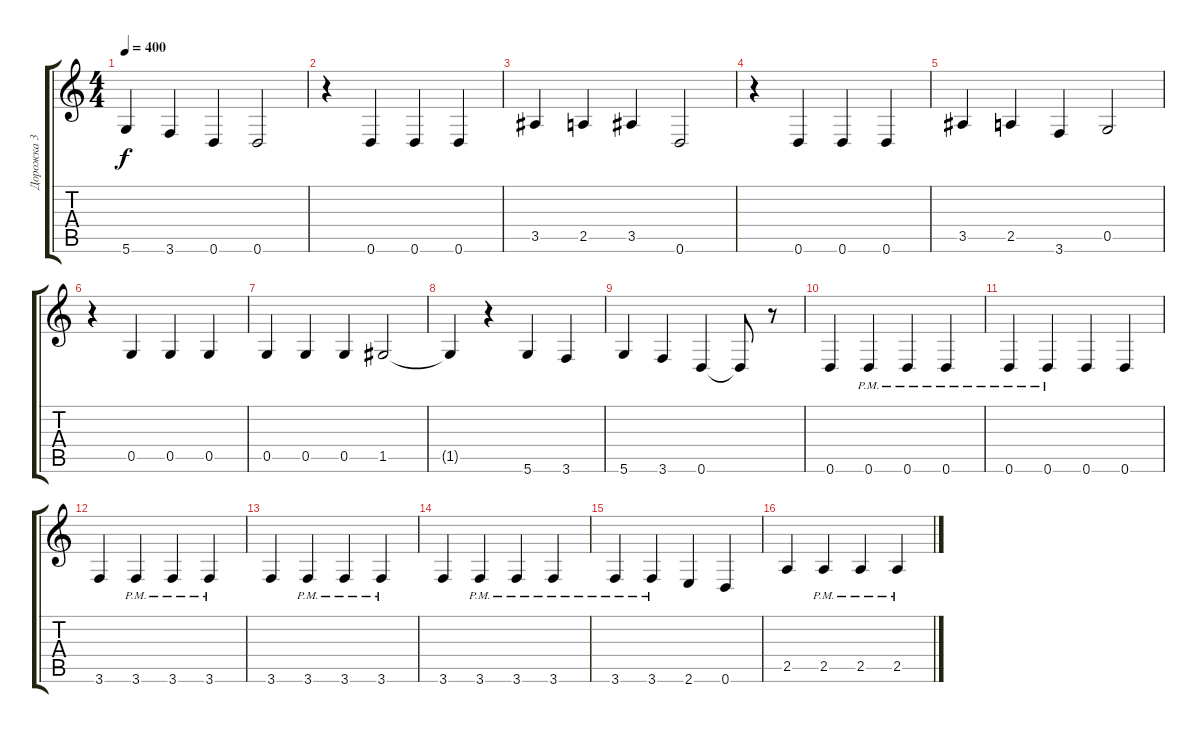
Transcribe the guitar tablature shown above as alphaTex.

\track ("Дорожка 3" "Дорожка 3") {instrument electricbassfinger}
\staff {score tabs}
\tuning (D4 A3 F3 C3 G2 D2) {hide}
\ts (4 4)
\tempo 400
\clef g2
\ks c
5.6.4{dy f} 3.6.4 0.6.4 0.6.2 |
r.4 0.6.4 0.6.4 0.6.4 |
3.5.4 2.5.4 3.5.4 0.6.2 |
r.4 0.6.4 0.6.4 0.6.4 |
3.5.4 2.5.4 3.6.4 0.5.2 |
r.4 0.5.4 0.5.4 0.5.4 |
0.5.4 0.5.4 0.5.4 1.5.2 |
1.5{t}.4 r.4 5.6.4 3.6.4 |
5.6.4 3.6.4 0.6.4 0.6{t}.8 r.8 |
0.6.4 0.6{pm}.4 0.6{pm}.4 0.6{pm}.4 |
0.6{pm}.4 0.6{pm}.4 0.6.4 0.6.4 |
3.6.4 3.6{pm}.4 3.6{pm}.4 3.6{pm}.4 |
3.6.4 3.6{pm}.4 3.6{pm}.4 3.6{pm}.4 |
3.6.4 3.6{pm}.4 3.6{pm}.4 3.6{pm}.4 |
3.6{pm}.4 3.6{pm}.4 2.6.4 0.6.4 |
2.5.4 2.5{pm}.4 2.5{pm}.4 2.5{pm}.4
